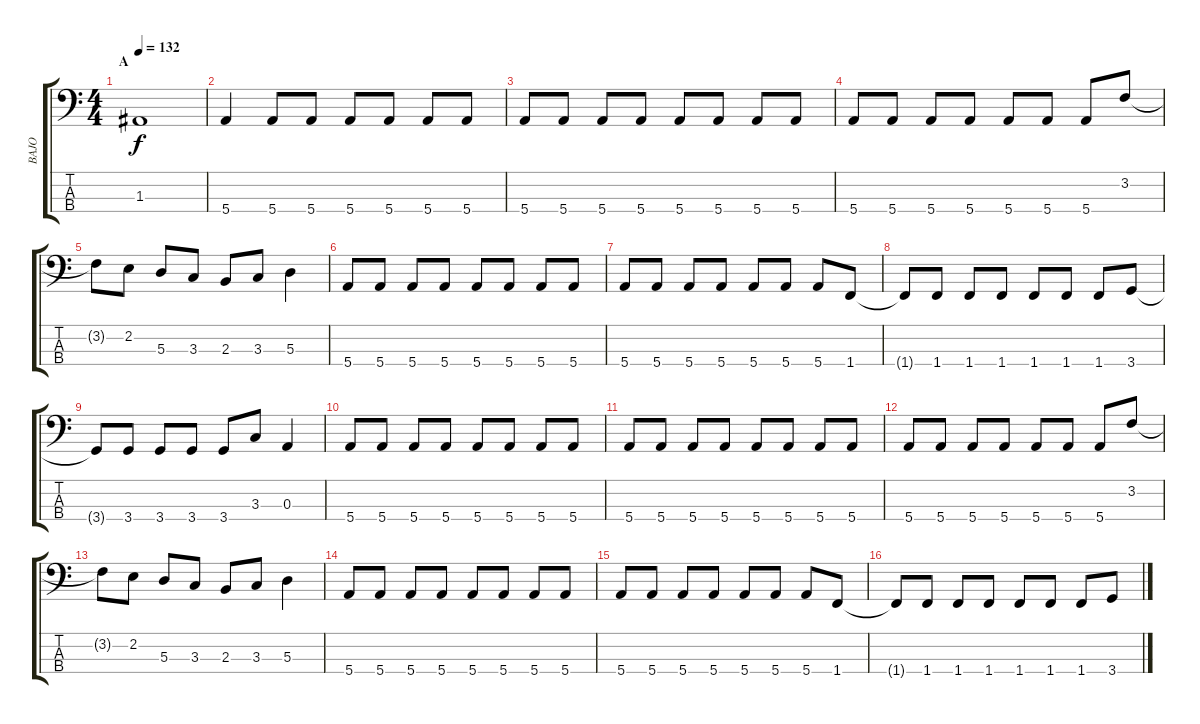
\track ("BAJO" "BAJO") {instrument electricbassfinger}
\staff {score tabs}
\tuning (G2 D2 A1 E1) {hide}
\ts (4 4)
\section ("" "A")
\tempo 132
\clef f4
\ks c
1.3{t}.1{dy f} |
5.4.4 5.4.8 5.4.8 5.4.8 5.4.8 5.4.8 5.4.8 |
5.4.8 5.4.8 5.4.8 5.4.8 5.4.8 5.4.8 5.4.8 5.4.8 |
5.4.8 5.4.8 5.4.8 5.4.8 5.4.8 5.4.8 5.4.8 3.2.8 |
3.2{t}.8 2.2.8 5.3.8 3.3.8 2.3.8 3.3.8 5.3.4 |
5.4.8 5.4.8 5.4.8 5.4.8 5.4.8 5.4.8 5.4.8 5.4.8 |
5.4.8 5.4.8 5.4.8 5.4.8 5.4.8 5.4.8 5.4.8 1.4.8 |
1.4{t}.8 1.4.8 1.4.8 1.4.8 1.4.8 1.4.8 1.4.8 3.4.8 |
3.4{t}.8 3.4.8 3.4.8 3.4.8 3.4.8 3.3.8 0.3.4 |
5.4.8 5.4.8 5.4.8 5.4.8 5.4.8 5.4.8 5.4.8 5.4.8 |
5.4.8 5.4.8 5.4.8 5.4.8 5.4.8 5.4.8 5.4.8 5.4.8 |
5.4.8 5.4.8 5.4.8 5.4.8 5.4.8 5.4.8 5.4.8 3.2.8 |
3.2{t}.8 2.2.8 5.3.8 3.3.8 2.3.8 3.3.8 5.3.4 |
5.4.8 5.4.8 5.4.8 5.4.8 5.4.8 5.4.8 5.4.8 5.4.8 |
5.4.8 5.4.8 5.4.8 5.4.8 5.4.8 5.4.8 5.4.8 1.4.8 |
1.4{t}.8 1.4.8 1.4.8 1.4.8 1.4.8 1.4.8 1.4.8 3.4.8
